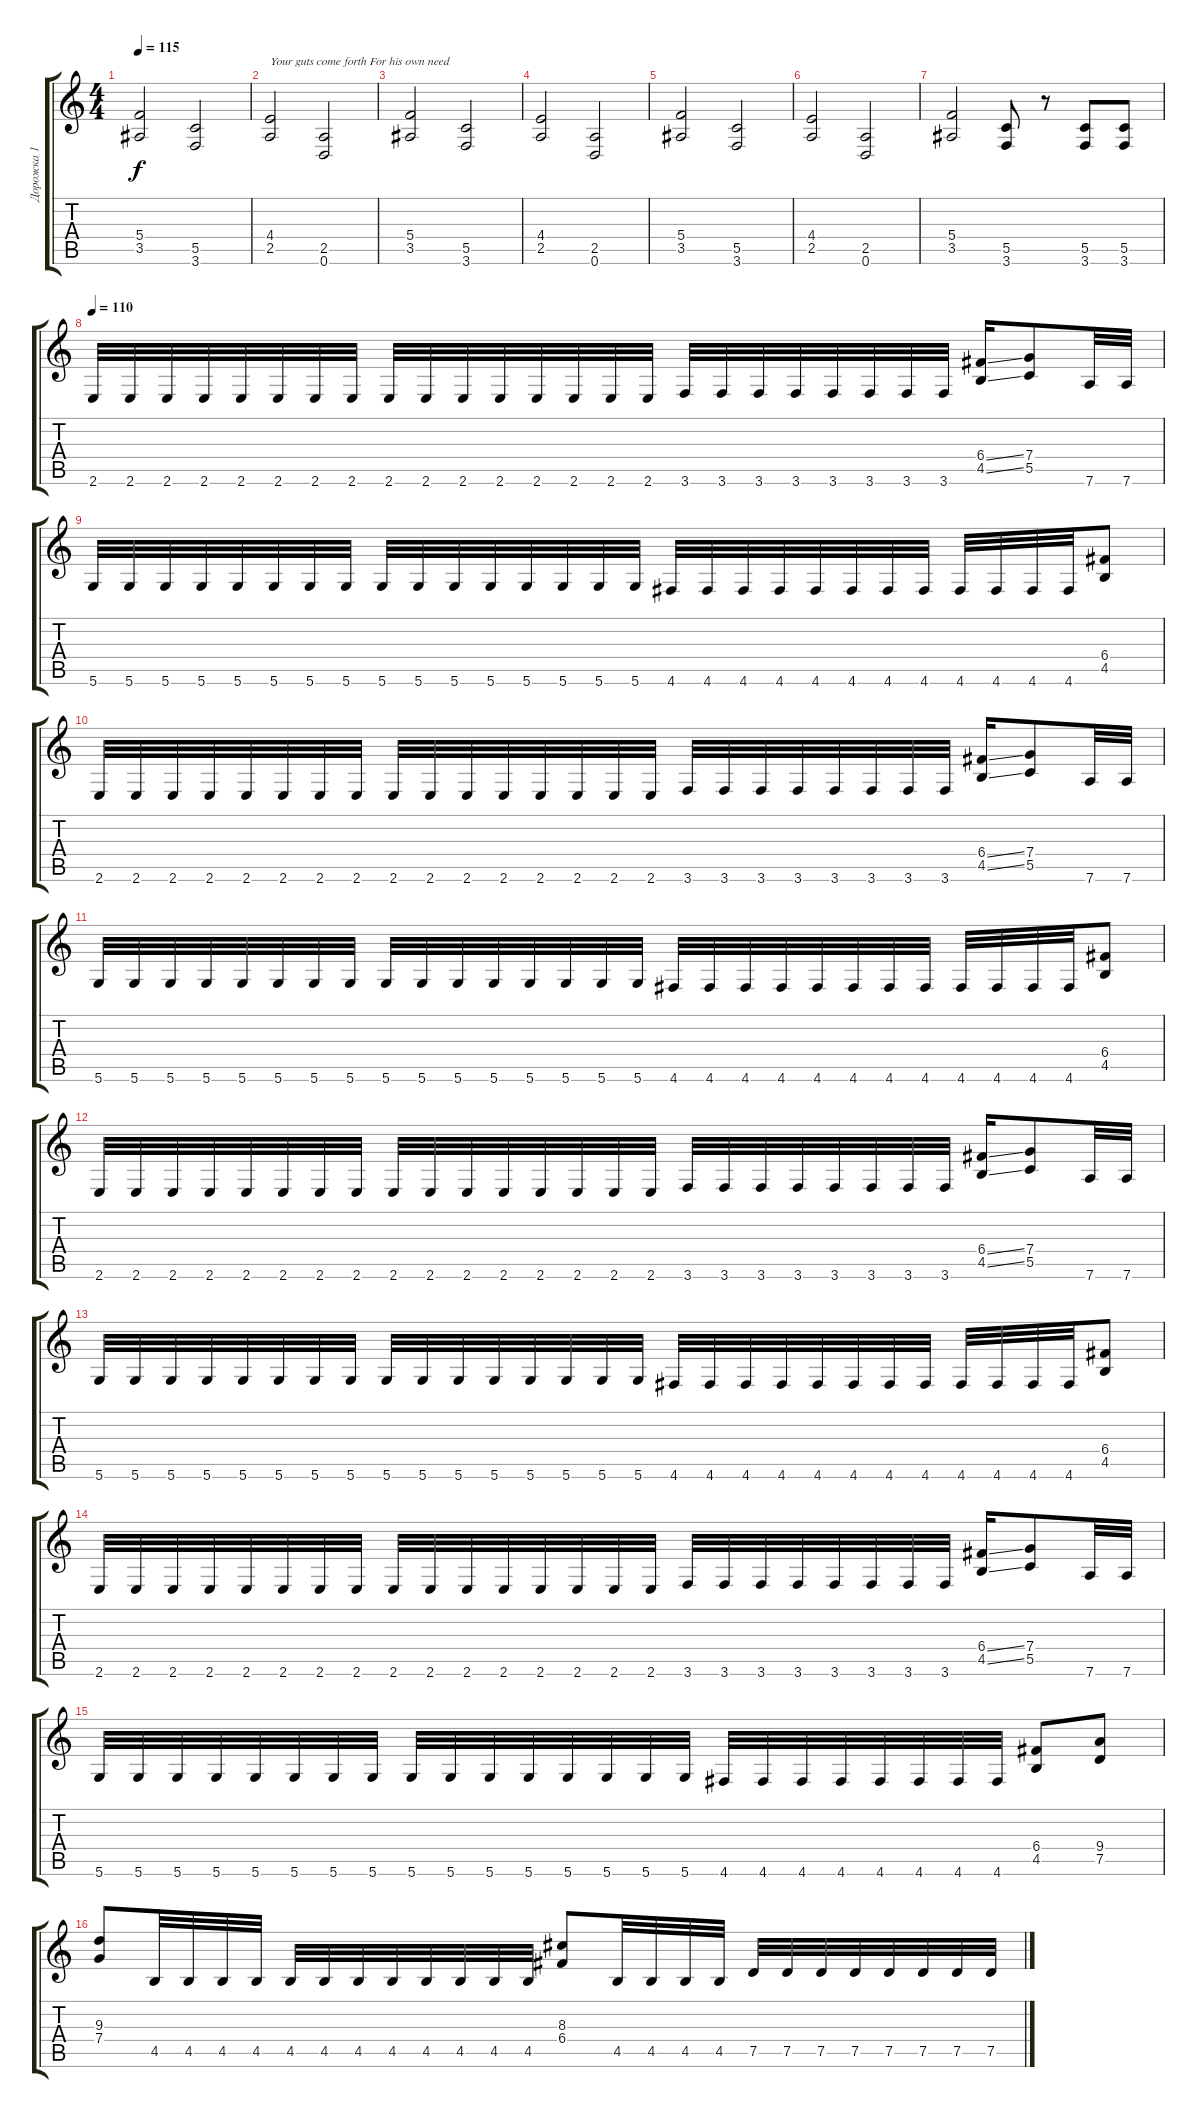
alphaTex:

\track ("Дорожка 1" "Дорожка 1") {instrument distortionguitar}
\staff {score tabs}
\tuning (D4 A3 F3 C3 G2 D2) {hide}
\ts (4 4)
\tempo 115
\clef g2
\ks c
(5.4 3.5).2{dy f} (5.5 3.6).2 |
(4.4 2.5).2{txt "Your guts come forth For his own need"} (2.5 0.6).2 |
(5.4 3.5).2 (5.5 3.6).2 |
(4.4 2.5).2 (2.5 0.6).2 |
(5.4 3.5).2 (5.5 3.6).2 |
(4.4 2.5).2 (2.5 0.6).2 |
(5.4 3.5).2 (5.5 3.6).8 r.8 (5.5 3.6).8 (5.5 3.6).8 |
\tempo 110
2.6.32 2.6.32 2.6.32 2.6.32 2.6.32 2.6.32 2.6.32 2.6.32 2.6.32 2.6.32 2.6.32 2.6.32 2.6.32 2.6.32 2.6.32 2.6.32 3.6.32 3.6.32 3.6.32 3.6.32 3.6.32 3.6.32 3.6.32 3.6.32 (6.4{ss} 4.5{ss}).16 (7.4 5.5).8 7.6.32 7.6.32 |
5.6.32 5.6.32 5.6.32 5.6.32 5.6.32 5.6.32 5.6.32 5.6.32 5.6.32 5.6.32 5.6.32 5.6.32 5.6.32 5.6.32 5.6.32 5.6.32 4.6.32 4.6.32 4.6.32 4.6.32 4.6.32 4.6.32 4.6.32 4.6.32 4.6.32 4.6.32 4.6.32 4.6.32 (6.4 4.5).8 |
2.6.32 2.6.32 2.6.32 2.6.32 2.6.32 2.6.32 2.6.32 2.6.32 2.6.32 2.6.32 2.6.32 2.6.32 2.6.32 2.6.32 2.6.32 2.6.32 3.6.32 3.6.32 3.6.32 3.6.32 3.6.32 3.6.32 3.6.32 3.6.32 (6.4{ss} 4.5{ss}).16 (7.4 5.5).8 7.6.32 7.6.32 |
5.6.32 5.6.32 5.6.32 5.6.32 5.6.32 5.6.32 5.6.32 5.6.32 5.6.32 5.6.32 5.6.32 5.6.32 5.6.32 5.6.32 5.6.32 5.6.32 4.6.32 4.6.32 4.6.32 4.6.32 4.6.32 4.6.32 4.6.32 4.6.32 4.6.32 4.6.32 4.6.32 4.6.32 (6.4 4.5).8 |
2.6.32 2.6.32 2.6.32 2.6.32 2.6.32 2.6.32 2.6.32 2.6.32 2.6.32 2.6.32 2.6.32 2.6.32 2.6.32 2.6.32 2.6.32 2.6.32 3.6.32 3.6.32 3.6.32 3.6.32 3.6.32 3.6.32 3.6.32 3.6.32 (6.4{ss} 4.5{ss}).16 (7.4 5.5).8 7.6.32 7.6.32 |
5.6.32 5.6.32 5.6.32 5.6.32 5.6.32 5.6.32 5.6.32 5.6.32 5.6.32 5.6.32 5.6.32 5.6.32 5.6.32 5.6.32 5.6.32 5.6.32 4.6.32 4.6.32 4.6.32 4.6.32 4.6.32 4.6.32 4.6.32 4.6.32 4.6.32 4.6.32 4.6.32 4.6.32 (6.4 4.5).8 |
2.6.32 2.6.32 2.6.32 2.6.32 2.6.32 2.6.32 2.6.32 2.6.32 2.6.32 2.6.32 2.6.32 2.6.32 2.6.32 2.6.32 2.6.32 2.6.32 3.6.32 3.6.32 3.6.32 3.6.32 3.6.32 3.6.32 3.6.32 3.6.32 (6.4{ss} 4.5{ss}).16 (7.4 5.5).8 7.6.32 7.6.32 |
5.6.32 5.6.32 5.6.32 5.6.32 5.6.32 5.6.32 5.6.32 5.6.32 5.6.32 5.6.32 5.6.32 5.6.32 5.6.32 5.6.32 5.6.32 5.6.32 4.6.32 4.6.32 4.6.32 4.6.32 4.6.32 4.6.32 4.6.32 4.6.32 (6.4 4.5).8 (9.4 7.5).8 |
(9.3 7.4).8 4.5.32 4.5.32 4.5.32 4.5.32 4.5.32 4.5.32 4.5.32 4.5.32 4.5.32 4.5.32 4.5.32 4.5.32 (8.3 6.4).8 4.5.32 4.5.32 4.5.32 4.5.32 7.5.32 7.5.32 7.5.32 7.5.32 7.5.32 7.5.32 7.5.32 7.5.32
